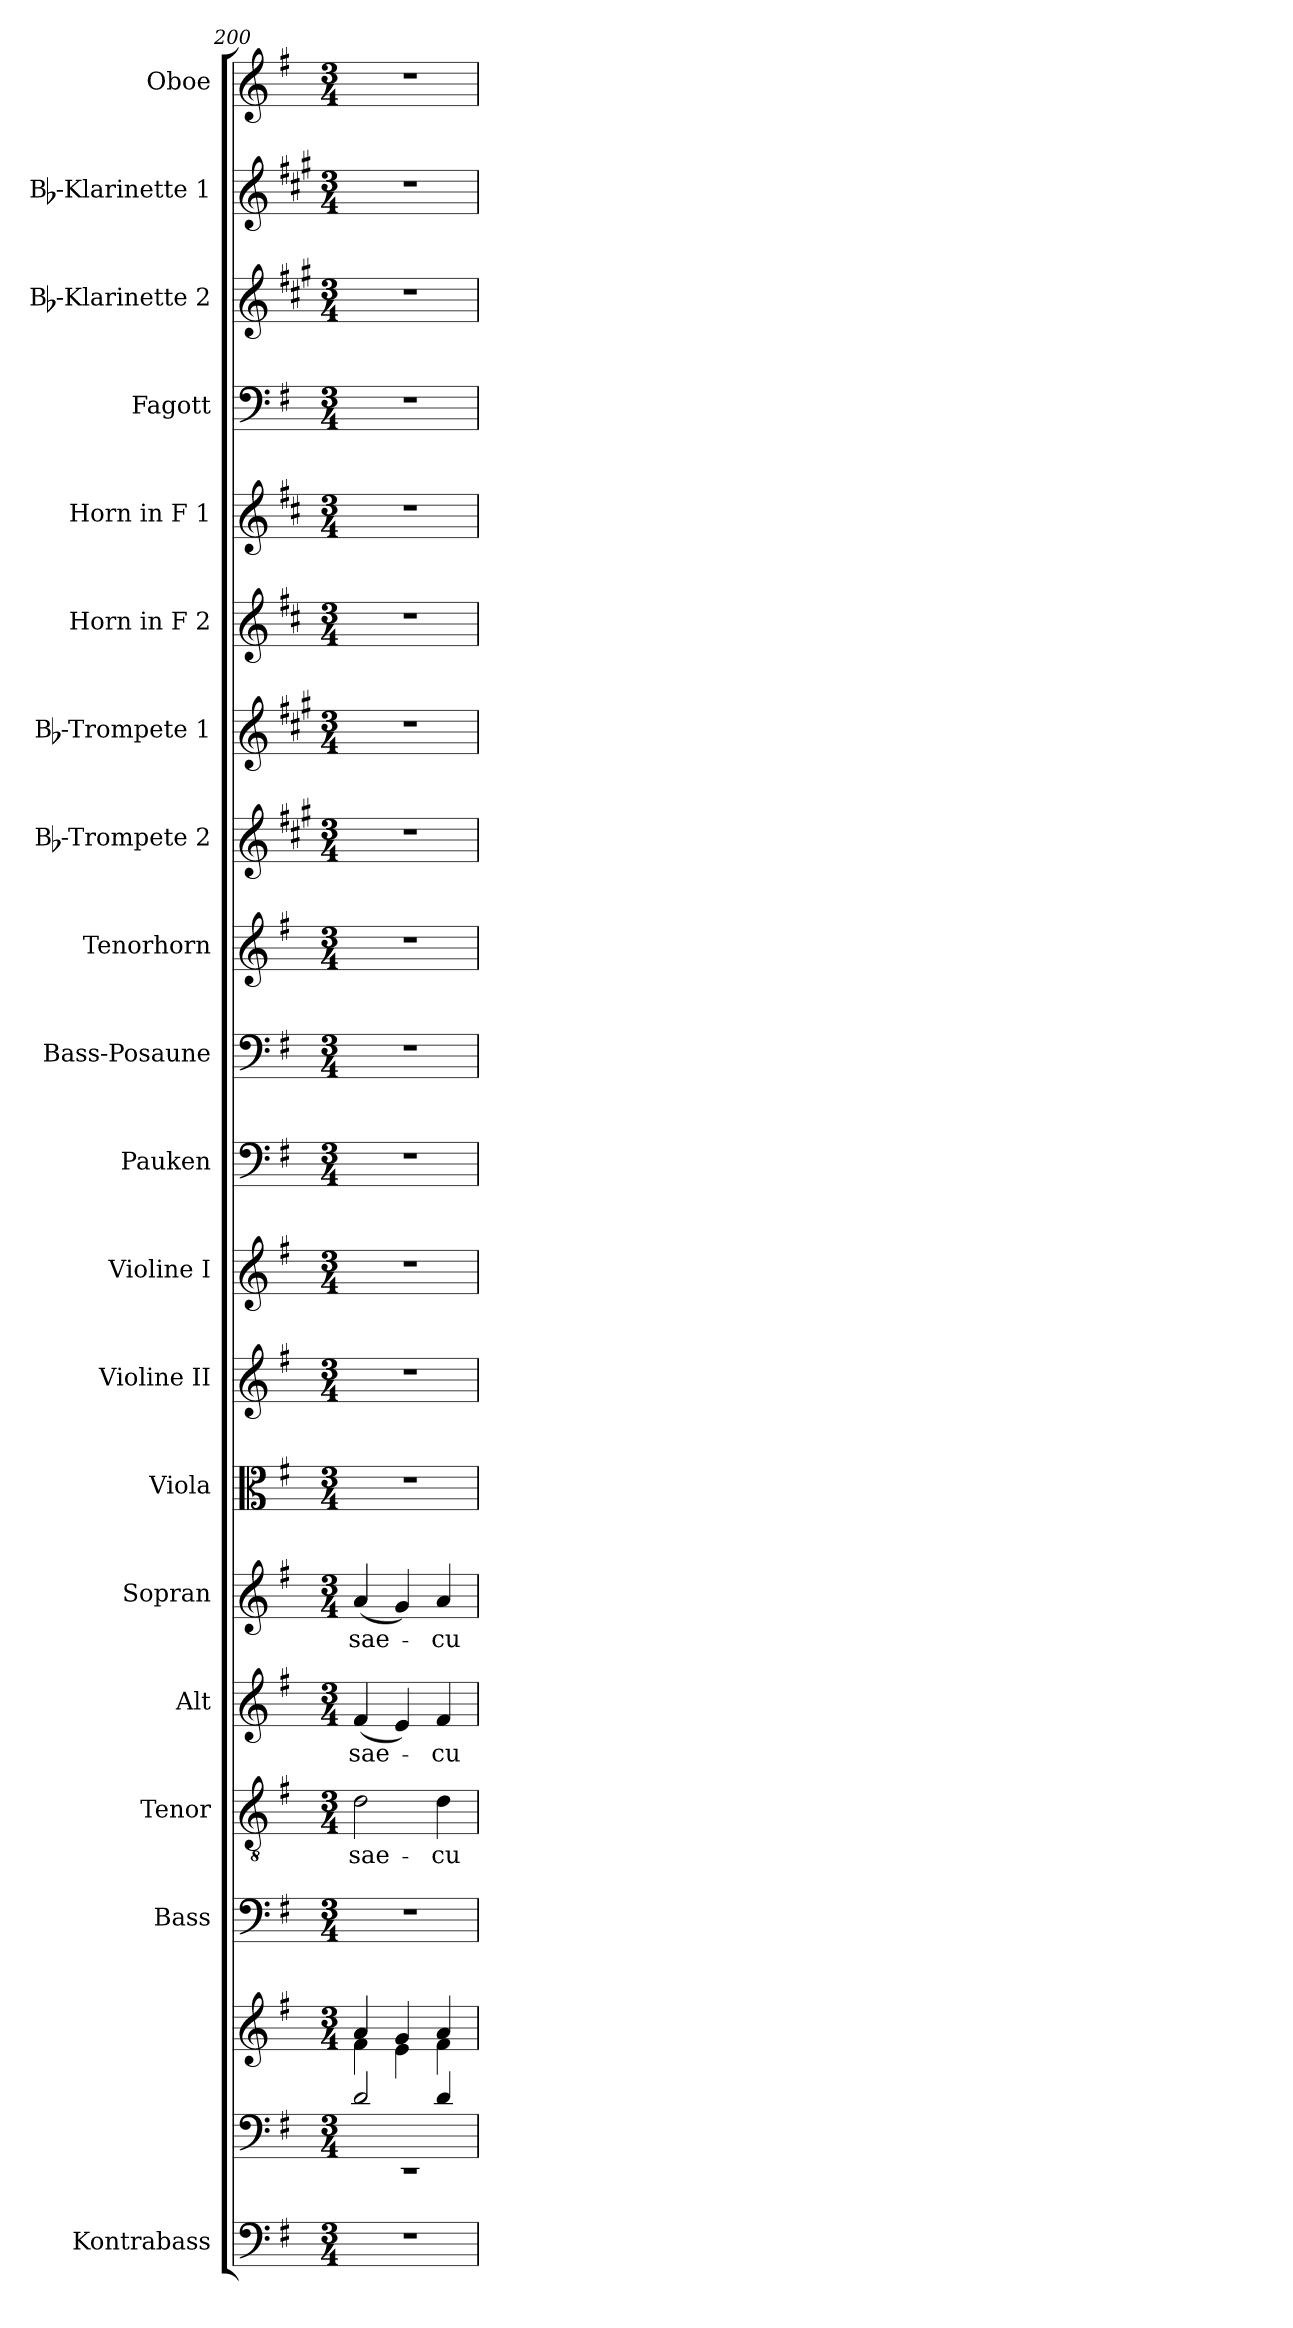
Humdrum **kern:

**kern	**kern	**kern	**kern	**kern	**text	**kern	**text	**kern	**text	**kern	**kern	**kern	**kern	**kern	**kern	**kern	**kern	**kern	**kern	**kern	**kern	**kern	**kern
*part20	*part19	*part19	*part18	*part17	*part17	*part16	*part16	*part15	*part15	*part14	*part13	*part12	*part11	*part10	*part9	*part8	*part7	*part6	*part5	*part4	*part3	*part2	*part1
*staff21	*staff20	*staff19	*staff18	*staff17	*staff17	*staff16	*staff16	*staff15	*staff15	*staff14	*staff13	*staff12	*staff11	*staff10	*staff9	*staff8	*staff7	*staff6	*staff5	*staff4	*staff3	*staff2	*staff1
*I"Kontrabass	*	*	*I"Bass	*I"Tenor	*	*I"Alt	*	*I"Sopran	*	*I"Viola	*I"Violine II	*I"Violine I	*I"Pauken	*I"Bass-Posaune	*I"Tenorhorn	*I"Bb-Trompete 2	*I"Bb-Trompete 1	*I"Horn in F 2	*I"Horn in F 1	*I"Fagott	*I"Bb-Klarinette 2	*I"Bb-Klarinette 1	*I"Oboe
*I'Kb.	*	*	*I'B.	*I'T.	*	*I'A.	*	*I'S.	*	*I'Vla.	*I'Vl. II	*I'Vl. I	*I'Pk.	*I'B. Pos.	*I'T. Hrn.	*I'Bb Trp. 2	*I'Bb Trp. 1	*	*	*I'Fg.	*I'Bb Kl. 2	*I'Bb Kl. 1	*I'Ob.
*clefF4	*clefF4	*clefG2	*clefF4	*clefGv2	*	*clefG2	*	*clefG2	*	*clefC3	*clefG2	*clefG2	*clefF4	*clefF4	*clefG2	*clefG2	*clefG2	*clefG2	*clefG2	*clefF4	*clefG2	*clefG2	*clefG2
*ITrd7c12	*	*	*	*	*	*	*	*	*	*	*	*	*	*	*ITrd8c14	*ITrd1c2	*ITrd1c2	*ITrd4c7	*ITrd4c7	*	*ITrd1c2	*ITrd1c2	*
*k[f#]	*k[f#]	*k[f#]	*k[f#]	*k[f#]	*	*k[f#]	*	*k[f#]	*	*k[f#]	*k[f#]	*k[f#]	*k[f#]	*k[f#]	*k[f#]	*k[f#]	*k[f#]	*k[f#]	*k[f#]	*k[f#]	*k[f#]	*k[f#]	*k[f#]
*G:	*G:	*G:	*G:	*G:	*	*G:	*	*G:	*	*G:	*G:	*G:	*G:	*G:	*G:	*G:	*G:	*G:	*G:	*G:	*G:	*G:	*G:
*M3/4	*M3/4	*M3/4	*M3/4	*M3/4	*	*M3/4	*	*M3/4	*	*M3/4	*M3/4	*M3/4	*M3/4	*M3/4	*M3/4	*M3/4	*M3/4	*M3/4	*M3/4	*M3/4	*M3/4	*M3/4	*M3/4
=200	=200	=200	=200	=200	=200	=200	=200	=200	=200	=200	=200	=200	=200	=200	=200	=200	=200	=200	=200	=200	=200	=200	=200
*	*^	*	*	*	*	*	*	*	*	*	*	*	*	*	*	*	*	*	*	*	*	*	*
!	!	!LO:N:vis=1	!	!	!	!LO:LY:b	!	!LO:LY:b	!	!LO:LY:b	!	!	!	!	!	!	!	!	!	!	!	!	!	!
*	*	*	*^	*	*	*	*	*	*	*	*	*	*	*	*	*	*	*	*	*	*	*	*	*
2.r	2d!/	2.rEE	4a!/	4f#!\	2.r	2d\	sae-	(<4f#/	sae-	(<4a/	sae-	2.r	2.r	2.r	2.r	2.r	2.r	2.r	2.r	2.r	2.r	2.r	2.r	2.r	2.r
.	.	.	4g!/	4e!\	.	.	.	4e/)	.	4g/)	.	.	.	.	.	.	.	.	.	.	.	.	.	.	.
!	!	!	!	!	!	!	!LO:LY:b	!	!LO:LY:b	!	!LO:LY:b	!	!	!	!	!	!	!	!	!	!	!	!	!	!
.	4d!/	.	4a!/	4f#!\	.	4d\	-cu-	4f#/	-cu-	4a/	-cu-	.	.	.	.	.	.	.	.	.	.	.	.	.	.
*	*v	*v	*	*	*	*	*	*	*	*	*	*	*	*	*	*	*	*	*	*	*	*	*	*	*
*	*	*v	*v	*	*	*	*	*	*	*	*	*	*	*	*	*	*	*	*	*	*	*	*	*
=	=	=	=	=	=	=	=	=	=	=	=	=	=	=	=	=	=	=	=	=	=	=	=
*-	*-	*-	*-	*-	*-	*-	*-	*-	*-	*-	*-	*-	*-	*-	*-	*-	*-	*-	*-	*-	*-	*-	*-
